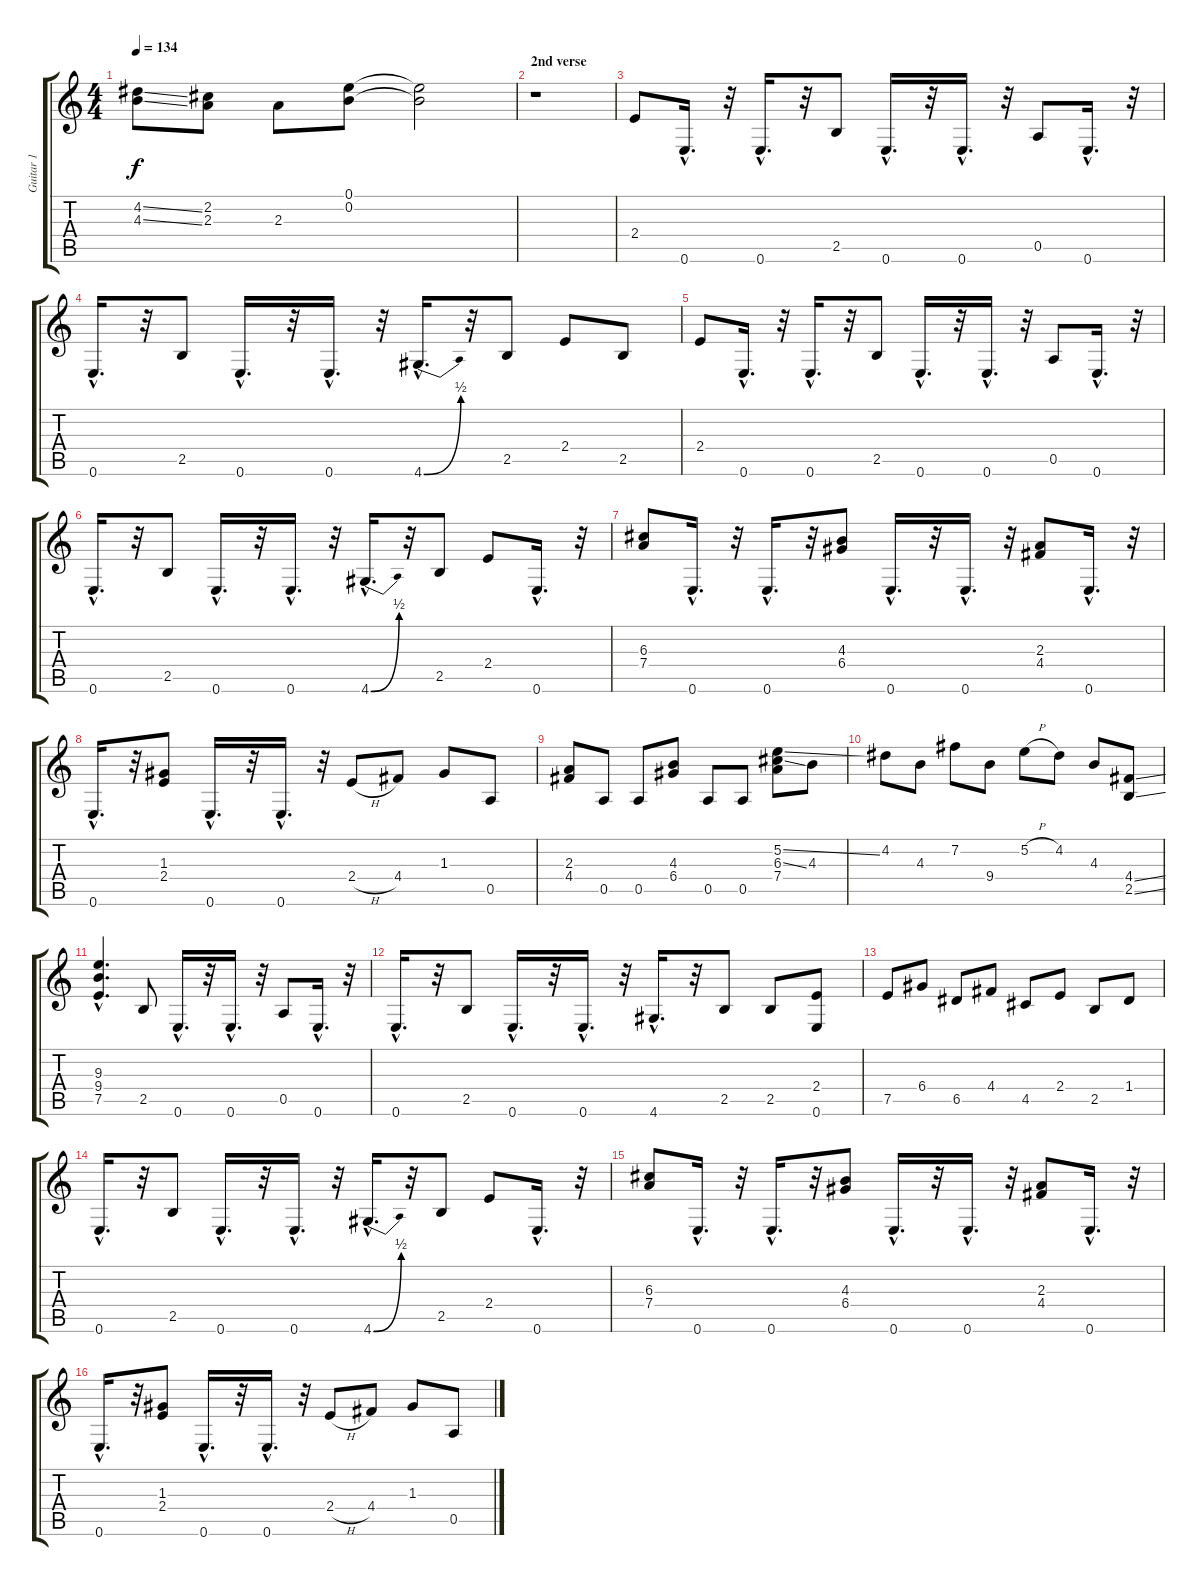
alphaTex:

\track ("Guitar 1" "Guitar 1") {instrument distortionguitar}
\staff {score tabs}
\tuning (E4 B3 G3 D3 A2 E2) {hide}
\ts (4 4)
\tempo 134
\clef g2
\ks c
(4.2{ss} 4.3{ss}).8{dy f} (2.2 2.3).8 2.3.8 (0.1 0.2).8 (0.1{t} 0.2{t}).2 |
\section ("" "2nd verse")
r.1 |
2.4.8 0.6{hac}.16{d} r.32 0.6{hac}.16{d} r.32 2.5.8 0.6{hac}.16{d} r.32 0.6{hac}.16{d} r.32 0.5.8 0.6{hac}.16{d} r.32 |
0.6{hac}.16{d} r.32 2.5.8 0.6{hac}.16{d} r.32 0.6{hac}.16{d} r.32 4.6{be (bend 0 0 60 2) hac}.16{d} r.32 2.5.8 2.4.8 2.5.8 |
2.4.8 0.6{hac}.16{d} r.32 0.6{hac}.16{d} r.32 2.5.8 0.6{hac}.16{d} r.32 0.6{hac}.16{d} r.32 0.5.8 0.6{hac}.16{d} r.32 |
0.6{hac}.16{d} r.32 2.5.8 0.6{hac}.16{d} r.32 0.6{hac}.16{d} r.32 4.6{be (bend 0 0 60 2) hac}.16{d} r.32 2.5.8 2.4.8 0.6{hac}.16{d} r.32 |
(6.3 7.4).8 0.6{hac}.16{d} r.32 0.6{hac}.16{d} r.32 (4.3 6.4).8 0.6{hac}.16{d} r.32 0.6{hac}.16{d} r.32 (2.3 4.4).8 0.6{hac}.16{d} r.32 |
0.6{hac}.16{d} r.32 (1.3 2.4).8 0.6{hac}.16{d} r.32 0.6{hac}.16{d} r.32 2.4{h}.8 4.4.8 1.3.8 0.5.8 |
(2.3 4.4).8 0.5.8 0.5.8 (4.3 6.4).8 0.5.8 0.5.8 (5.2{ss} 6.3{ss} 7.4).8 4.3.8 |
4.2.8 4.3.8 7.2.8 9.4.8 5.2{h}.8 4.2.8 4.3.8 (4.4{ss} 2.5{ss}).8 |
(9.3{hac} 9.4{hac} 7.5{hac}).4{d} 2.5.8 0.6{hac}.16{d} r.32 0.6{hac}.16{d} r.32 0.5.8 0.6{hac}.16{d} r.32 |
0.6{hac}.16{d} r.32 2.5.8 0.6{hac}.16{d} r.32 0.6{hac}.16{d} r.32 4.6{hac}.16{d} r.32 2.5.8 2.5.8 (2.4 0.6).8 |
7.5.8 6.4.8 6.5.8 4.4.8 4.5.8 2.4.8 2.5.8 1.4.8 |
0.6{hac}.16{d} r.32 2.5.8 0.6{hac}.16{d} r.32 0.6{hac}.16{d} r.32 4.6{be (bend 0 0 60 2) hac}.16{d} r.32 2.5.8 2.4.8 0.6{hac}.16{d} r.32 |
(6.3 7.4).8 0.6{hac}.16{d} r.32 0.6{hac}.16{d} r.32 (4.3 6.4).8 0.6{hac}.16{d} r.32 0.6{hac}.16{d} r.32 (2.3 4.4).8 0.6{hac}.16{d} r.32 |
0.6{hac}.16{d} r.32 (1.3 2.4).8 0.6{hac}.16{d} r.32 0.6{hac}.16{d} r.32 2.4{h}.8 4.4.8 1.3.8 0.5.8
